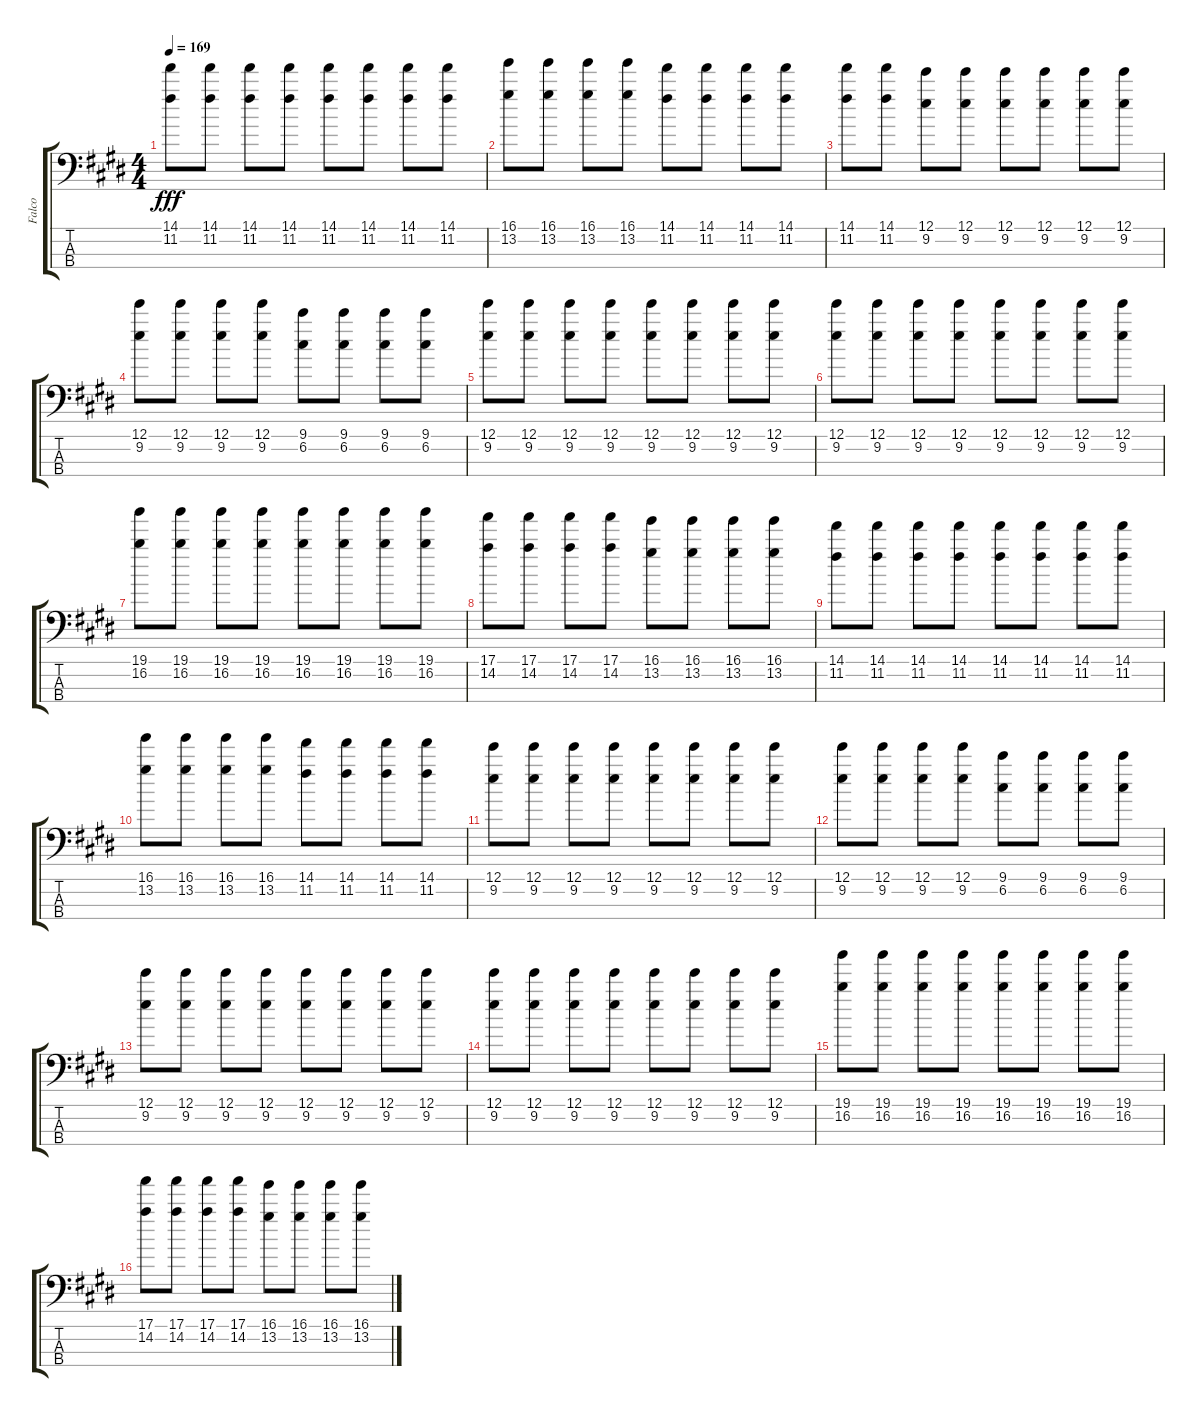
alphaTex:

\track ("Falco" "Falco") {instrument electricguitarclean}
\staff {score tabs}
\tuning (E4 G3 A2 A1) {hide}
\ts (4 4)
\tempo 169
\clef f4
\ks c#minor
(14.1 11.2).8{dy fff} (14.1 11.2).8 (14.1 11.2).8 (14.1 11.2).8 (14.1 11.2).8 (14.1 11.2).8 (14.1 11.2).8 (14.1 11.2).8 |
(16.1 13.2).8 (16.1 13.2).8 (16.1 13.2).8 (16.1 13.2).8 (14.1 11.2).8 (14.1 11.2).8 (14.1 11.2).8 (14.1 11.2).8 |
(14.1 11.2).8 (14.1 11.2).8 (12.1 9.2).8 (12.1 9.2).8 (12.1 9.2).8 (12.1 9.2).8 (12.1 9.2).8 (12.1 9.2).8 |
(12.1 9.2).8 (12.1 9.2).8 (12.1 9.2).8 (12.1 9.2).8 (9.1 6.2).8 (9.1 6.2).8 (9.1 6.2).8 (9.1 6.2).8 |
(12.1 9.2).8 (12.1 9.2).8 (12.1 9.2).8 (12.1 9.2).8 (12.1 9.2).8 (12.1 9.2).8 (12.1 9.2).8 (12.1 9.2).8 |
(12.1 9.2).8 (12.1 9.2).8 (12.1 9.2).8 (12.1 9.2).8 (12.1 9.2).8 (12.1 9.2).8 (12.1 9.2).8 (12.1 9.2).8 |
(19.1 16.2).8 (19.1 16.2).8 (19.1 16.2).8 (19.1 16.2).8 (19.1 16.2).8 (19.1 16.2).8 (19.1 16.2).8 (19.1 16.2).8 |
(17.1 14.2).8 (17.1 14.2).8 (17.1 14.2).8 (17.1 14.2).8 (16.1 13.2).8 (16.1 13.2).8 (16.1 13.2).8 (16.1 13.2).8 |
(14.1 11.2).8 (14.1 11.2).8 (14.1 11.2).8 (14.1 11.2).8 (14.1 11.2).8 (14.1 11.2).8 (14.1 11.2).8 (14.1 11.2).8 |
(16.1 13.2).8 (16.1 13.2).8 (16.1 13.2).8 (16.1 13.2).8 (14.1 11.2).8 (14.1 11.2).8 (14.1 11.2).8 (14.1 11.2).8 |
(12.1 9.2).8 (12.1 9.2).8 (12.1 9.2).8 (12.1 9.2).8 (12.1 9.2).8 (12.1 9.2).8 (12.1 9.2).8 (12.1 9.2).8 |
(12.1 9.2).8 (12.1 9.2).8 (12.1 9.2).8 (12.1 9.2).8 (9.1 6.2).8 (9.1 6.2).8 (9.1 6.2).8 (9.1 6.2).8 |
(12.1 9.2).8 (12.1 9.2).8 (12.1 9.2).8 (12.1 9.2).8 (12.1 9.2).8 (12.1 9.2).8 (12.1 9.2).8 (12.1 9.2).8 |
(12.1 9.2).8 (12.1 9.2).8 (12.1 9.2).8 (12.1 9.2).8 (12.1 9.2).8 (12.1 9.2).8 (12.1 9.2).8 (12.1 9.2).8 |
(19.1 16.2).8 (19.1 16.2).8 (19.1 16.2).8 (19.1 16.2).8 (19.1 16.2).8 (19.1 16.2).8 (19.1 16.2).8 (19.1 16.2).8 |
(17.1 14.2).8 (17.1 14.2).8 (17.1 14.2).8 (17.1 14.2).8 (16.1 13.2).8 (16.1 13.2).8 (16.1 13.2).8 (16.1 13.2).8
